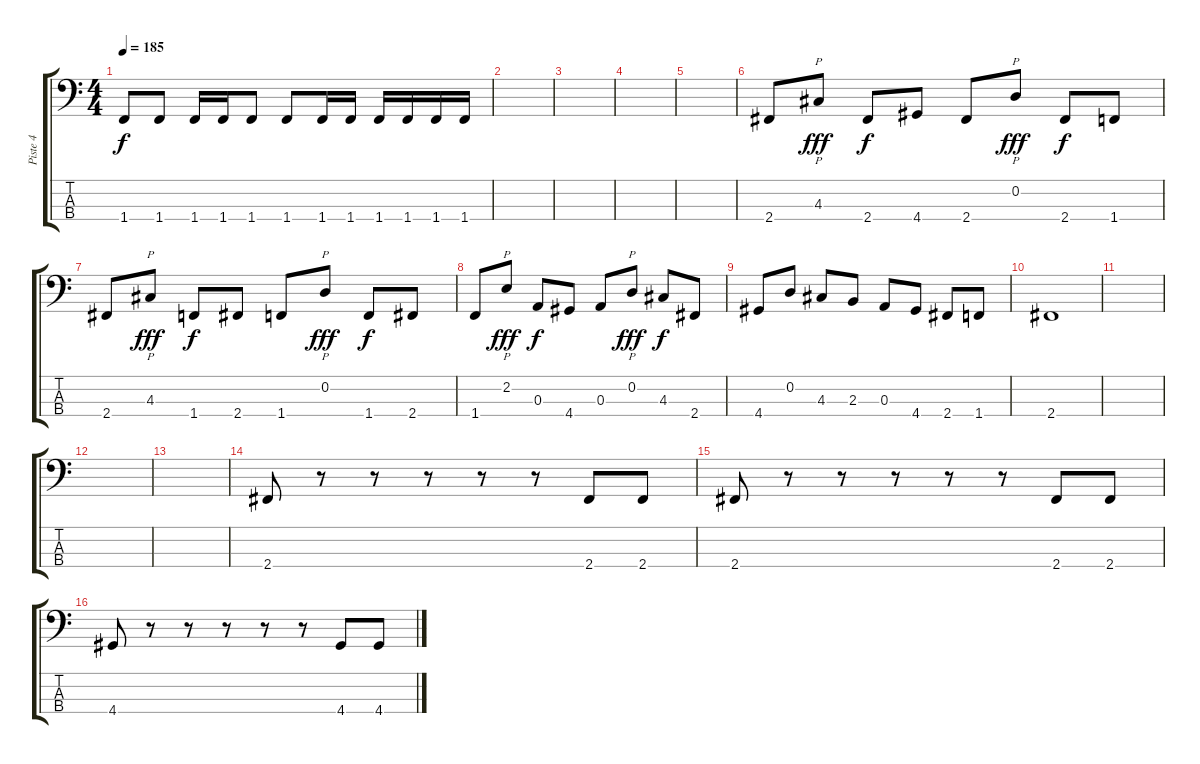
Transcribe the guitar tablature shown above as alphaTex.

\track ("Piste 4" "Piste 4") {instrument electricbassfinger}
\staff {score tabs}
\tuning (G2 D2 A1 E1) {hide}
\ts (4 4)
\tempo 185
\clef f4
\ks c
1.4.8{dy f} 1.4.8 1.4.16 1.4.16 1.4.8 1.4.8 1.4.16 1.4.16 1.4.16 1.4.16 1.4.16 1.4.16 |
\section ("" "")
|
|
|
|
\section ("" "")
2.4.8 4.3.8{p dy fff} 2.4.8{dy f} 4.4.8 2.4.8 0.2.8{p dy fff} 2.4.8{dy f} 1.4.8 |
2.4.8 4.3.8{p dy fff} 1.4.8{dy f} 2.4.8 1.4.8 0.2.8{p dy fff} 1.4.8{dy f} 2.4.8 |
1.4.8 2.2.8{p dy fff} 0.3.8{dy f} 4.4.8 0.3.8 0.2.8{p dy fff} 4.3.8{dy f} 2.4.8 |
4.4.8 0.2.8 4.3.8 2.3.8 0.3.8 4.4.8 2.4.8 1.4.8 |
2.4.1 |
|
|
|
2.4.8 r.8 r.8 r.8 r.8 r.8 2.4.8 2.4.8 |
2.4.8 r.8 r.8 r.8 r.8 r.8 2.4.8 2.4.8 |
4.4.8 r.8 r.8 r.8 r.8 r.8 4.4.8 4.4.8
